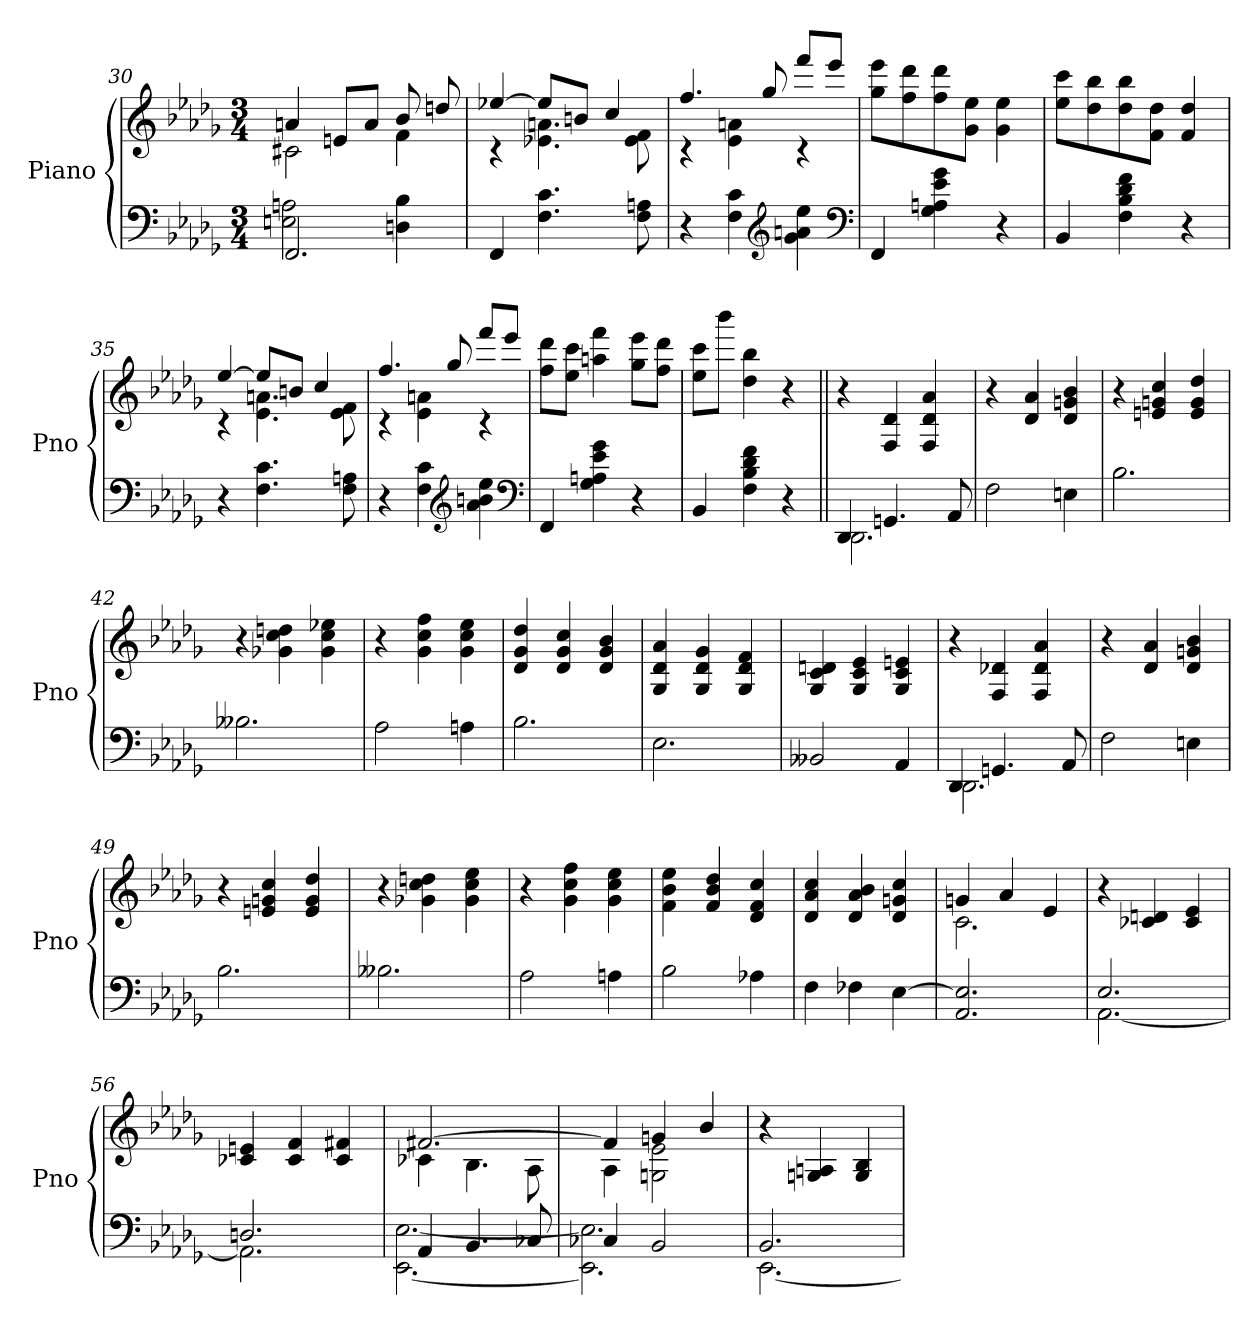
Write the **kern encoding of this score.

**kern	**kern
*part1	*part1
*staff2	*staff1
*I"Piano	*
*I'Pno	*
*clefF4	*clefG2
*k[b-e-a-d-g-]	*k[b-e-a-d-g-]
*b-:	*b-:
*M3/4	*M3/4
=30	=30
*^	*^
2.FF	2En 2An	4an	2c#X
.	.	8enL	.
.	.	8aJ	.
.	4Dn 4B-	8b-	4f
.	.	8ddn	.
*v	*v	*	*
=31	=31	=31
4FF	[4ee-X	4rc
4.F 4.c	8ee-L]	4.e-X 4.an
.	8bnJ	.
.	4cc	.
8F 8An	.	8e- 8f
=32	=32	=32
4r	4.ff	4rc
4F 4c	.	4e- 4an
.	8gg-	.
*clefG2	*	*
4g- 4an 4ee-	8fffL	4rc
.	8eee-J	.
*	*v	*v
*clefF4	*
=33	=33
4FF	8gg- 8eee-L
.	8ff 8ddd-
4G- 4An 4e- 4g-	8ff 8ddd-
.	8g- 8ee-J
4r	4g- 4ee-
=34	=34
4BB-	8ee- 8cccL
.	8dd- 8bb-
4F 4B- 4d- 4f	8dd- 8bb-
.	8f 8dd-J
4r	4f 4dd-
=35	=35
*	*^
4r	[4ee-	4rc
4.F 4.c	8ee-L]	4.e- 4.an
.	8bnJ	.
.	4cc	.
8F 8An	.	8e- 8f
=36	=36	=36
4r	4.ff	4rc
4F 4c	.	4e- 4an
.	8gg-	.
*clefG2	*	*
4a- 4bn 4ee-	8fffL	4rc
.	8eee-J	.
*	*v	*v
*clefF4	*
=37	=37
4FF	8ff 8ddd-L
.	8ee- 8cccJ
4G- 4An 4e- 4g-	4aan 4fff
4r	8gg- 8eee-L
.	8ff 8ddd-J
=38	=38
4BB-	8ee- 8cccL
.	8bbb-J
4F 4B- 4d- 4f	4dd- 4bb-
4r	4r
=39||	=39||
*^	*
4DD-	2.DD-	4r
4.GGn	.	4F 4d-
.	.	4F 4d- 4a-
8AA-	.	.
*v	*v	*
=40	=40
2F	4r
.	4d- 4a-
4En	4d- 4gn 4b-
=41	=41
2.B-	4r
.	4en 4gn 4cc
.	4e 4g 4dd-
=42	=42
2.B--X	4r
.	4g-X 4cc 4ddn
.	4g- 4cc 4ee-X
=43	=43
2A-	4r
.	4g- 4cc 4ff
4An	4g- 4cc 4ee-
=44	=44
2.B-	4d- 4g- 4dd-
.	4d- 4g- 4cc
.	4d- 4g- 4b-
=45	=45
2.E-	4G- 4d- 4a-
.	4G- 4d- 4g-
.	4G- 4d- 4f
=46	=46
2BB--X	4G- 4c 4dn
.	4G- 4c 4e-
4AA-	4G- 4c 4en
=47	=47
*^	*
4DD-	2.DD-	4r
4.GGn	.	4F 4d-X
.	.	4F 4d- 4a-
8AA-	.	.
*v	*v	*
=48	=48
2F	4r
.	4d- 4a-
4En	4d- 4gn 4b-
=49	=49
2.B-	4r
.	4en 4gn 4cc
.	4e 4g 4dd-
=50	=50
2.B--X	4r
.	4g-X 4cc 4ddn
.	4g- 4cc 4ee-
=51	=51
2A-	4r
.	4g- 4cc 4ff
4An	4g- 4cc 4ee-
=52	=52
2B-	4f 4b- 4ee-
.	4f 4b- 4dd-
4A-X	4d- 4f 4cc
=53	=53
4F	4d- 4a- 4cc
4F-X	4d- 4a- 4b-
[4E-	4d- 4gn 4cc
=54	=54
*	*^
2.AA- 2.E-]	4gn	2.c
.	4a-	.
.	4e-	.
*	*v	*v
=55	=55
*^	*
2.E-	[2.AA-	4r
.	.	4c-X 4dn
.	.	4c- 4e-
=56	=56	=56
2.Dn	2.AA-]	4c-X 4en
.	.	4c- 4f
.	.	4c- 4f#X
=57	=57	=57
*	*	*^
4AA-	[2.EE- [2.E-	[2.f#X	4c-X
4.BB-	.	.	4.B-
8C-X	.	.	8A-
=58	=58	=58	=58
4C-X	2.EE-] 2.E-]	4f#]	4A-
2BB-	.	4gn	2Gn 2e-
.	.	4b-	.
*	*	*v	*v
=59	=59	=59
2.BB-	[2.EE-	4r
.	.	4Gn 4An
.	.	4G 4B-
*v	*v	*
=	=
*-	*-
